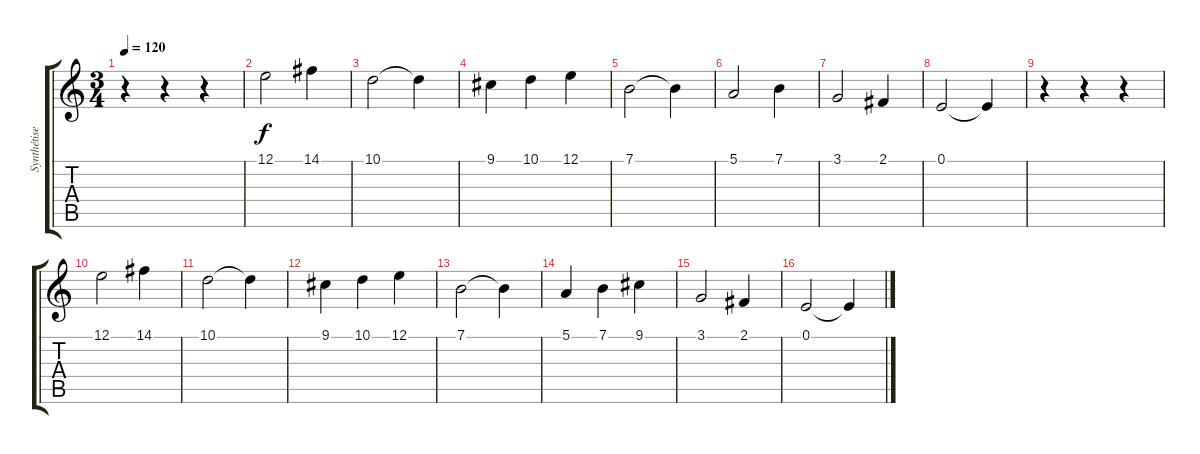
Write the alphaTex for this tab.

\track ("Synthétiseur" "Synthétise") {instrument drawbarorgan}
\staff {score tabs}
\tuning (E4 B3 G3 D3 A2 E2) {hide}
\ts (3 4)
\tempo 120
\clef g2
\ks c
r.4{dy f} r.4 r.4 |
12.1.2 14.1.4 |
10.1.2 10.1{t}.4 |
9.1.4 10.1.4 12.1.4 |
7.1.2 7.1{t}.4 |
5.1.2 7.1.4 |
3.1.2 2.1.4 |
0.1.2 0.1{t}.4 |
r.4 r.4 r.4 |
12.1.2 14.1.4 |
10.1.2 10.1{t}.4 |
9.1.4 10.1.4 12.1.4 |
7.1.2 7.1{t}.4 |
5.1.4 7.1.4 9.1.4 |
3.1.2 2.1.4 |
0.1.2 0.1{t}.4
